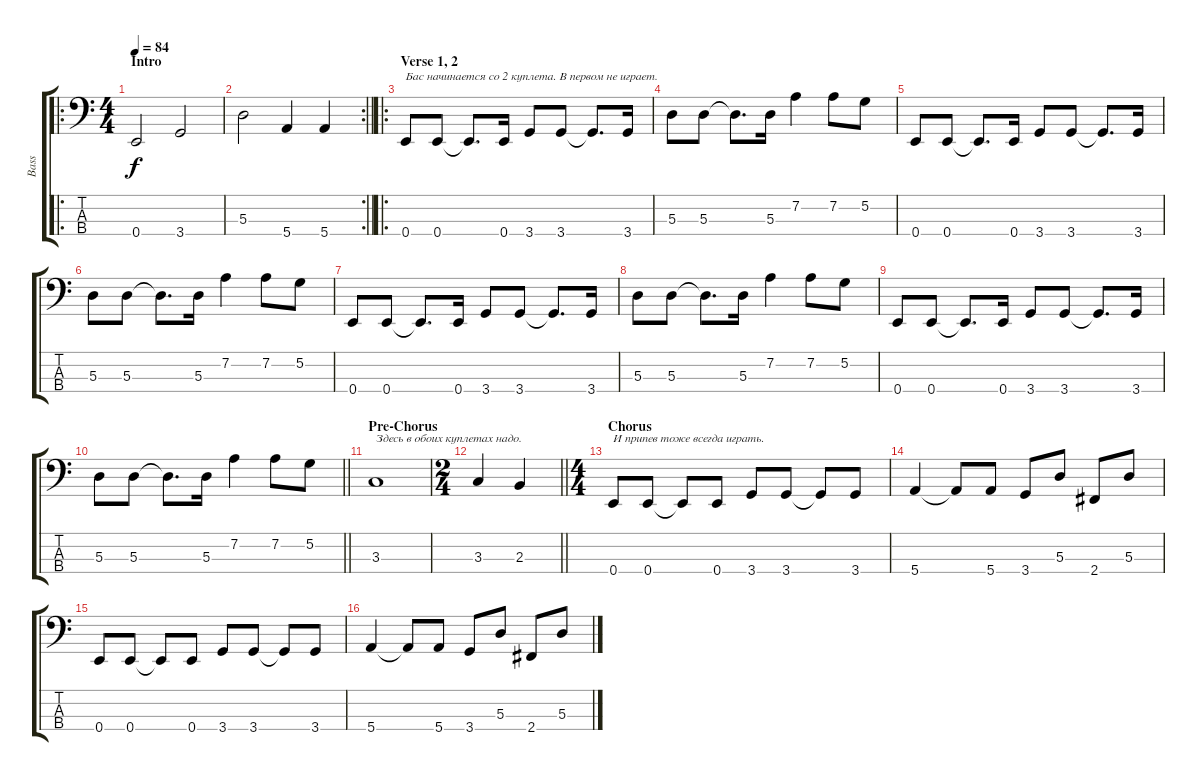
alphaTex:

\track ("Bass" "Bass") {instrument electricbassfinger}
\staff {score tabs}
\tuning (G2 D2 A1 E1) {hide}
\ro
\ts (4 4)
\section ("" "Intro")
\tempo 84
\clef f4
\ks c
0.4.2{dy f instrument electricbassfinger} 3.4.2 |
\rc 2
\barLineRight lightlight
5.3.2 5.4.4 5.4.4 |
\ro
\section ("" "Verse 1, 2")
0.4.8{txt "Бас начинается со 2 куплета. В первом не играет."} 0.4.8 0.4{t}.8{d} 0.4.16 3.4.8 3.4.8 3.4{t}.8{d} 3.4.16 |
5.3.8 5.3.8 5.3{t}.8{d} 5.3.16 7.2.4 7.2.8 5.2.8 |
0.4.8 0.4.8 0.4{t}.8{d} 0.4.16 3.4.8 3.4.8 3.4{t}.8{d} 3.4.16 |
5.3.8 5.3.8 5.3{t}.8{d} 5.3.16 7.2.4 7.2.8 5.2.8 |
0.4.8 0.4.8 0.4{t}.8{d} 0.4.16 3.4.8 3.4.8 3.4{t}.8{d} 3.4.16 |
5.3.8 5.3.8 5.3{t}.8{d} 5.3.16 7.2.4 7.2.8 5.2.8 |
0.4.8 0.4.8 0.4{t}.8{d} 0.4.16 3.4.8 3.4.8 3.4{t}.8{d} 3.4.16 |
\barLineRight lightlight
5.3.8 5.3.8 5.3{t}.8{d} 5.3.16 7.2.4 7.2.8 5.2.8 |
\section ("" "Pre-Chorus")
3.3.1{txt "Здесь в обоих куплетах надо."} |
\ts (2 4)
\barLineRight lightlight
3.3.4 2.3.4 |
\ts (4 4)
\section ("" "Chorus")
0.4.8{txt "И припев тоже всегда играть."} 0.4.8 0.4{t}.8 0.4.8 3.4.8 3.4.8 3.4{t}.8 3.4.8 |
5.4.4 5.4{t}.8 5.4.8 3.4.8 5.3.8 2.4.8 5.3.8 |
0.4.8 0.4.8 0.4{t}.8 0.4.8 3.4.8 3.4.8 3.4{t}.8 3.4.8 |
5.4.4 5.4{t}.8 5.4.8 3.4.8 5.3.8 2.4.8 5.3.8
